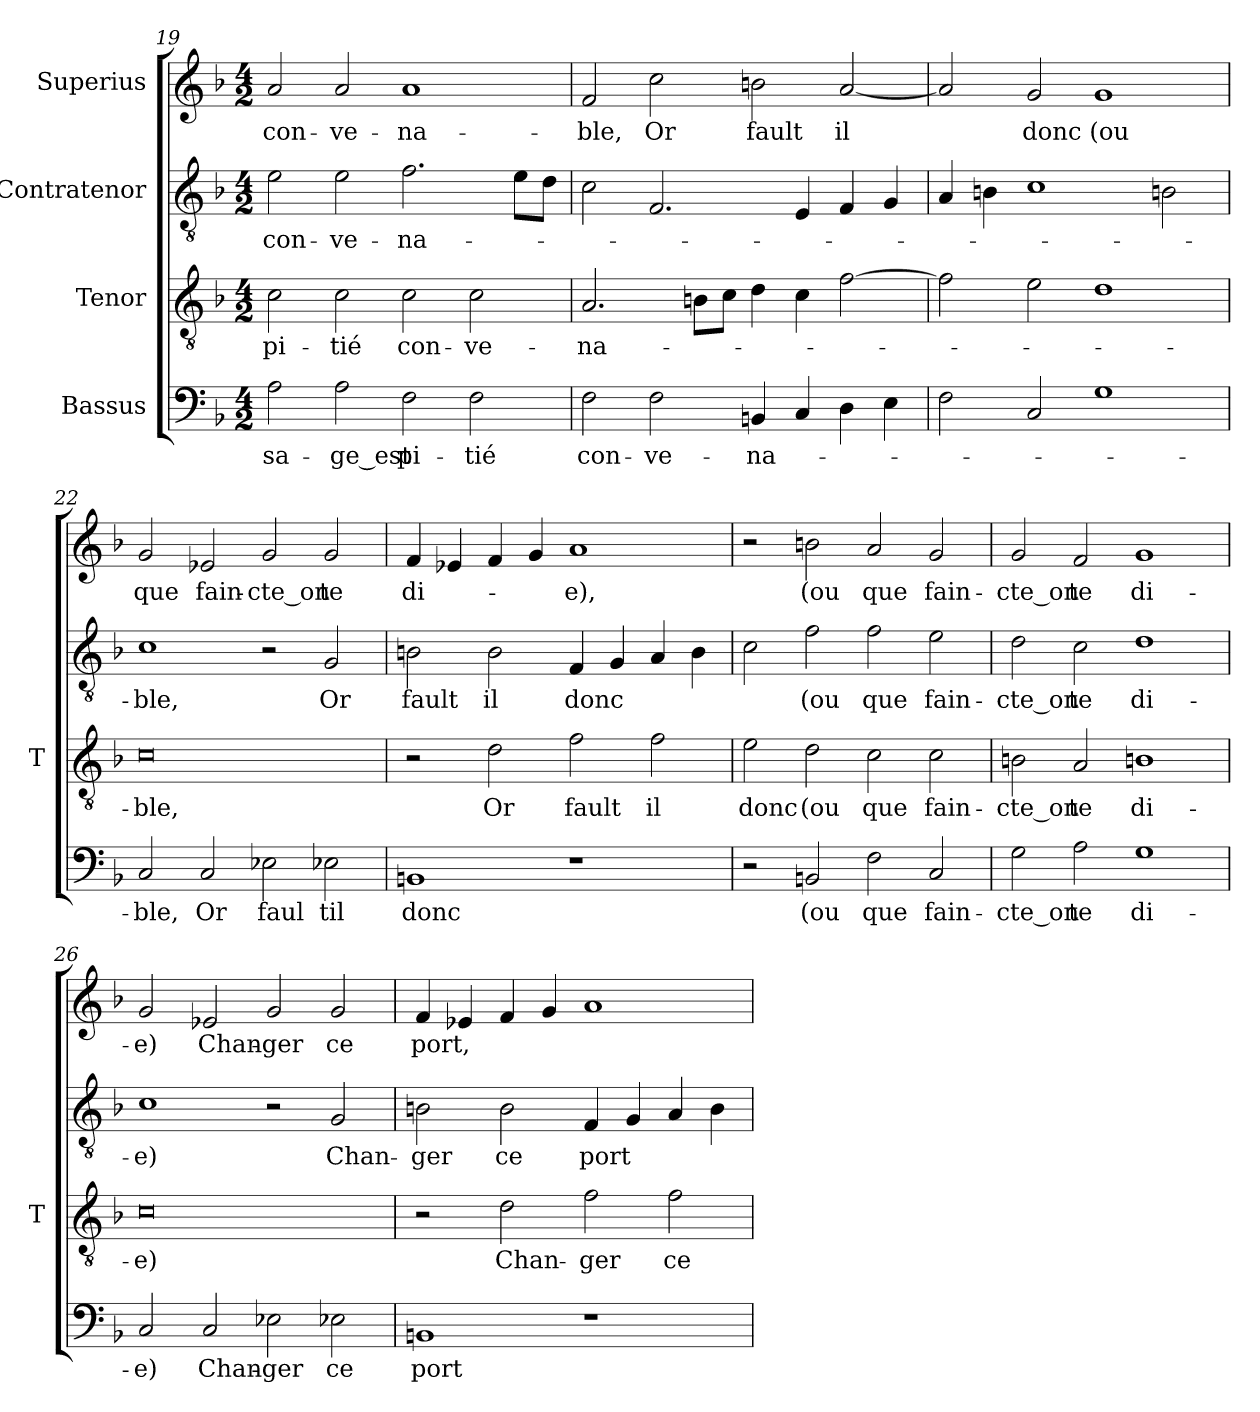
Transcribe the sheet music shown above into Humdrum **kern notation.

**kern	**text	**kern	**text	**kern	**text	**kern	**text
*part4	*part4	*part3	*part3	*part2	*part2	*part1	*part1
*staff4	*staff4	*staff3	*staff3	*staff2	*staff2	*staff1	*staff1
*I"Bassus	*	*I"Tenor	*	*I"Contratenor	*	*I"Superius	*
*	*	*I'T	*	*	*	*	*
*clefF4	*	*clefGv2	*	*clefGv2	*	*clefG2	*
*k[b-]	*	*k[b-]	*	*k[b-]	*	*k[b-]	*
*M4/2	*	*M4/2	*	*M4/2	*	*M4/2	*
=19	=19	=19	=19	=19	=19	=19	=19
2A	sa-	2c	pi-	2e	con-	2a	con-
2A	-ge_est	2c	-tié	2e	ve-	2a	ve-
2F	pi-	2c	con-	2.f	na-	1a	na-
2F	-tié	2c	ve-	.	.	.	.
.	.	.	.	8eL	.	.	.
.	.	.	.	8dJ	.	.	.
=20	=20	=20	=20	=20	=20	=20	=20
2F	con-	2.A	na-	2c	.	2f	-ble,
2F	ve-	.	.	2.F	.	2cc	-Or
.	.	8BL	.	.	.	.	.
.	.	8cJ	.	.	.	.	.
4BB	na-	4d	.	.	.	2b	-fault
4C	.	4c	.	4E	.	.	.
4D	.	[2f	.	4F	.	[2a	-il
4E	.	.	.	4G	.	.	.
=21	=21	=21	=21	=21	=21	=21	=21
2F	.	2f]	.	4A	.	2a]	.
.	.	.	.	4B	.	.	.
2C	.	2e	.	1c	.	2g	-donc
1G	.	1d	.	.	.	1g	-(ou
.	.	.	.	2Bn	.	.	.
=22	=22	=22	=22	=22	=22	=22	=22
2C	-ble,	0c	-ble,	1c	-ble,	2g	-que
2C	-Or	.	.	.	.	2e-X	fain-
2E-X	-faul	.	.	2r	.	2g	-cte_on
2E-X	-til	.	.	2G	-Or	2g	-te
=23	=23	=23	=23	=23	=23	=23	=23
1BB	-donc	2r	.	2B	-fault	4f	di-
.	.	.	.	.	.	4e-X	.
.	.	2d	-Or	2B	-il	4f	.
.	.	.	.	.	.	4g	.
1r	.	2f	-fault	4F	-donc	1a	-e),
.	.	.	.	4G	.	.	.
.	.	2f	-il	4A	.	.	.
.	.	.	.	4B	.	.	.
=24	=24	=24	=24	=24	=24	=24	=24
2r	.	2e	-donc	2c	.	2r	.
2BB	-(ou	2d	-(ou	2f	-(ou	2b	-(ou
2F	-que	2c	-que	2f	-que	2a	-que
2C	fain-	2c	fain-	2e	fain-	2g	fain-
=25	=25	=25	=25	=25	=25	=25	=25
2G	-cte_on	2B	-cte_on	2d	-cte_on	2g	-cte_on
2A	-te	2A	-te	2c	-te	2f	-te
1G	di-	1Bn	di-	1d	di-	1g	di-
=26	=26	=26	=26	=26	=26	=26	=26
2C	-e)	0c	-e)	1c	-e)	2g	-e)
2C	Chan-	.	.	.	.	2e-X	Chan-
2E-X	-ger	.	.	2r	.	2g	-ger
2E-X	-ce	.	.	2G	Chan-	2g	-ce
=27	=27	=27	=27	=27	=27	=27	=27
1BB	-port	2r	.	2B	-ger	4f	-port,
.	.	.	.	.	.	4e-X	.
.	.	2d	Chan-	2B	-ce	4f	.
.	.	.	.	.	.	4g	.
1r	.	2f	-ger	4F	-port	1a	.
.	.	.	.	4G	.	.	.
.	.	2f	-ce	4A	.	.	.
.	.	.	.	4B	.	.	.
=	=	=	=	=	=	=	=
*-	*-	*-	*-	*-	*-	*-	*-
